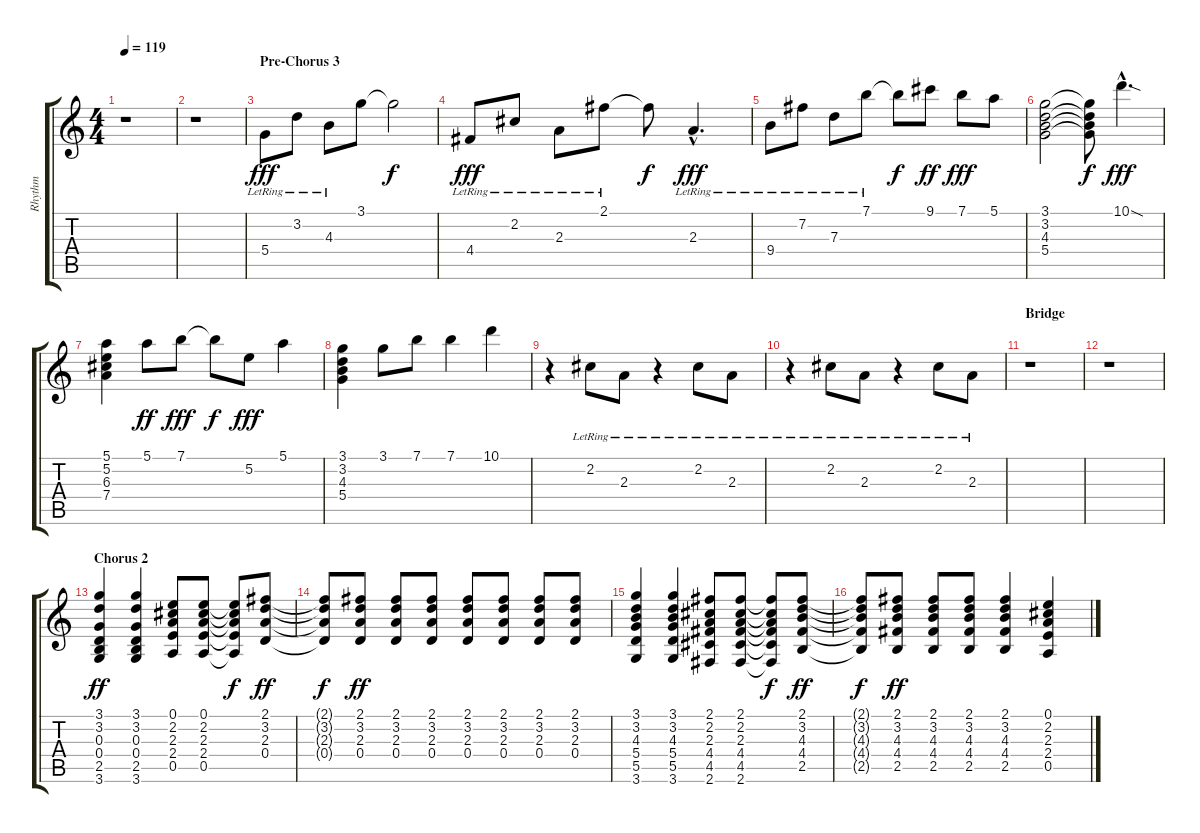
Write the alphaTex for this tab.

\track ("Rhythm" "Rhythm") {instrument acousticguitarsteel}
\staff {score tabs}
\tuning (E4 B3 G3 D3 A2 E2) {hide}
\ts (4 4)
\tempo 119
\clef g2
\ks c
r.1{dy ff} |
r.1 |
\section ("" "Pre-Chorus 3")
5.4{lr}.8{dy fff} 3.2{lr}.8 4.3{lr}.8 3.1.8 3.1{t}.2{dy f} |
4.4{lr}.8{dy fff} 2.2{lr}.8 2.3{lr}.8 2.1{lr}.8 2.1{t}.8{dy f} 2.3{hac lr}.4{d dy fff} |
9.4{lr}.8 7.2{lr}.8 7.3{lr}.8 7.1{lr}.8 7.1{t}.8{dy f} 9.1.8{dy ff} 7.1.8{dy fff} 5.1.8 |
(3.1 3.2 4.3 5.4).2 (3.1{t} 3.2{t} 4.3{t} 5.4{t}).8{dy f} 10.1{sod hac}.4{d dy fff} |
(5.1 5.2 6.3 7.4).4 5.1.8{dy ff} 7.1.8{dy fff} 7.1{t}.8{dy f} 5.2.8{dy fff} 5.1.4 |
(3.1 3.2 4.3 5.4).4 3.1.8 7.1.8 7.1.4 10.1.4 |
r.4 2.2{lr}.8 2.3{lr}.8 r.4 2.2{lr}.8 2.3{lr}.8 |
r.4 2.2{lr}.8 2.3{lr}.8 r.4 2.2{lr}.8 2.3{lr}.8 |
\section ("" "Bridge")
r.1 |
r.1 |
\section ("" "Chorus 2")
(3.1 3.2 0.3 0.4 2.5 3.6).4{dy ff} (3.1 3.2 0.3 0.4 2.5 3.6).4 (0.1 2.2 2.3 2.4 0.5).8 (0.1 2.2 2.3 2.4 0.5).8 (0.1{t} 2.2{t} 2.3{t} 2.4{t} 0.5{t}).8{dy f} (2.1 3.2 2.3 0.4).8{dy ff} |
(2.1{t} 3.2{t} 2.3{t} 0.4{t}).8{dy f} (2.1 3.2 2.3 0.4).8{dy ff} (2.1 3.2 2.3 0.4).8 (2.1 3.2 2.3 0.4).8 (2.1 3.2 2.3 0.4).8 (2.1 3.2 2.3 0.4).8 (2.1 3.2 2.3 0.4).8 (2.1 3.2 2.3 0.4).8 |
(3.1 3.2 4.3 5.4 5.5 3.6).4 (3.1 3.2 4.3 5.4 5.5 3.6).4 (2.1 2.2 2.3 4.4 4.5 2.6).8 (2.1 2.2 2.3 4.4 4.5 2.6).8 (2.1{t} 2.2{t} 2.3{t} 4.4{t} 4.5{t} 2.6{t}).8{dy f} (2.1 3.2 4.3 4.4 2.5).8{dy ff} |
(2.1{t} 3.2{t} 4.3{t} 4.4{t} 2.5{t}).8{dy f} (2.1 3.2 4.3 4.4 2.5).8{dy ff} (2.1 3.2 4.3 4.4 2.5).8 (2.1 3.2 4.3 4.4 2.5).8 (2.1 3.2 4.3 4.4 2.5).4 (0.1 2.2 2.3 2.4 0.5).4
